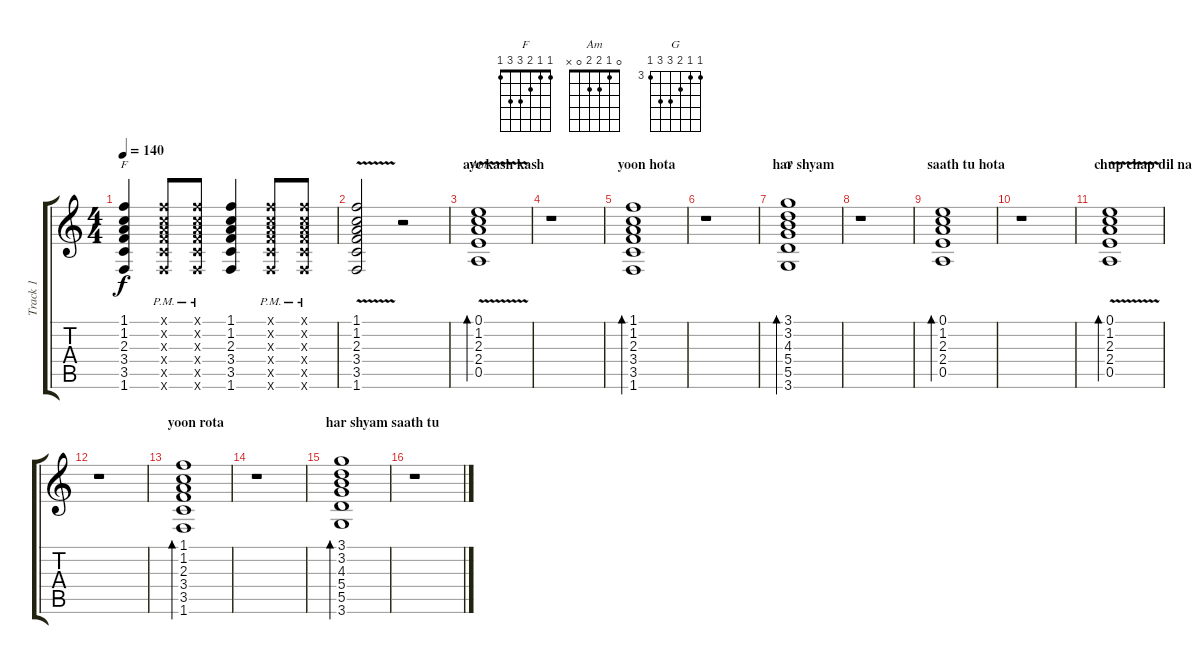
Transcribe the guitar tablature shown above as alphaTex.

\track ("Track 1" "Track 1") {instrument acousticguitarsteel}
\staff {score tabs}
\tuning (E4 B3 G3 D3 A2 E2) {hide}
\chord ("F" 1 1 2 3 3 1)
\chord ("Am" 0 1 2 2 0 x)
\chord ("G" 3 3 4 5 5 3) {firstfret 3}
\ts (4 4)
\tempo 140
\clef g2
\ks c
(1.1 1.2 2.3 3.4 3.5 1.6).4{ch "F" dy f} (1.1{pm x} 1.2{x} 2.3{x} 3.4{x} 3.5{x} 1.6{x}).8 (1.1{pm x} 1.2{x} 2.3{x} 3.4{x} 3.5{x} 1.6{x}).8 (1.1 1.2 2.3 3.4 3.5 1.6).4 (1.1{pm x} 1.2{x} 2.3{x} 3.4{x} 3.5{x} 1.6{x}).8 (1.1{pm x} 1.2{x} 2.3{x} 3.4{x} 3.5{x} 1.6{x}).8 |
(1.1 1.2 2.3{v} 3.4{v} 3.5{v} 1.6{v}).2 r.2 |
\section ("" "aye kash kash ")
(0.1{v} 1.2{v} 2.3{v} 2.4{v} 0.5{v}).1{bd 240 ch "Am"} |
r.1 |
\section ("" "yoon hota")
(1.1 1.2 2.3 3.4 3.5 1.6).1{bd 240} |
r.1 |
\section ("" "har shyam")
(3.1 3.2 4.3 5.4 5.5 3.6).1{bd 240 ch "G"} |
r.1 |
\section ("" "saath tu hota")
(0.1 1.2 2.3 2.4 0.5).1{bd 240} |
r.1 |
\section ("" "chup chap dil na")
(0.1{v} 1.2{v} 2.3{v} 2.4{v} 0.5{v}).1{bd 240} |
r.1 |
\section ("" "yoon rota")
(1.1 1.2 2.3 3.4 3.5 1.6).1{bd 240} |
r.1 |
\section ("" "har shyam saath tu")
(3.1 3.2 4.3 5.4 5.5 3.6).1{bd 240} |
r.1
